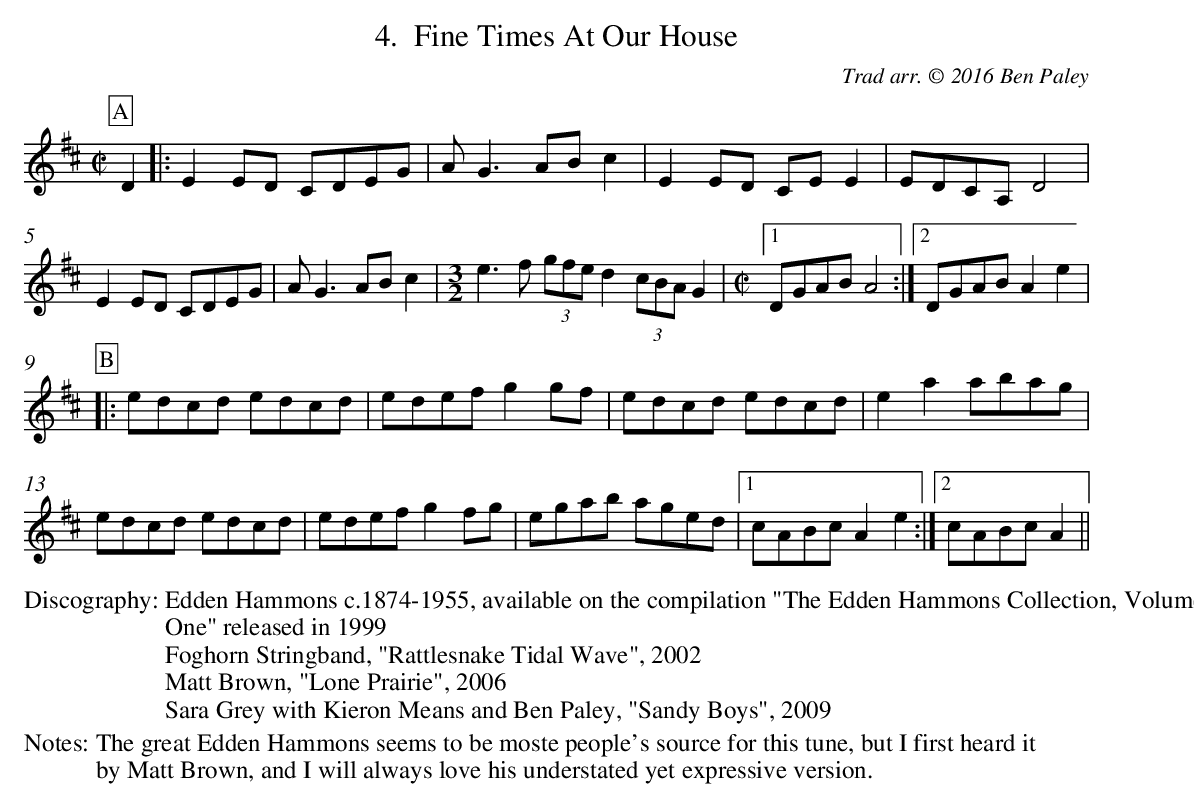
X:1
T:Fine Times At Our House
L:1/8
M:C|
C:Trad arr. © 2016 Ben Paley
K:A Mixolydian
P:A
D2 |: E2 ED CDEG | AG3 AB c2 | E2 ED CE E2 | EDCA, D4 |
E2 ED CDEG | AG3 AB c2 |\
M:3/2
e3f (3gfe d2 (3cBA G2 |\
M:C|
[1 DGAB A4 :|[2 DGAB A2 e2 |
P:B
|: edcd edcd | edef g2 gf | edcd edcd | e2 a2 abag |
edcd edcd | edef g2 fg | egab aged |[1 cABc A2 e2 :|[2 cABc A2 ||
